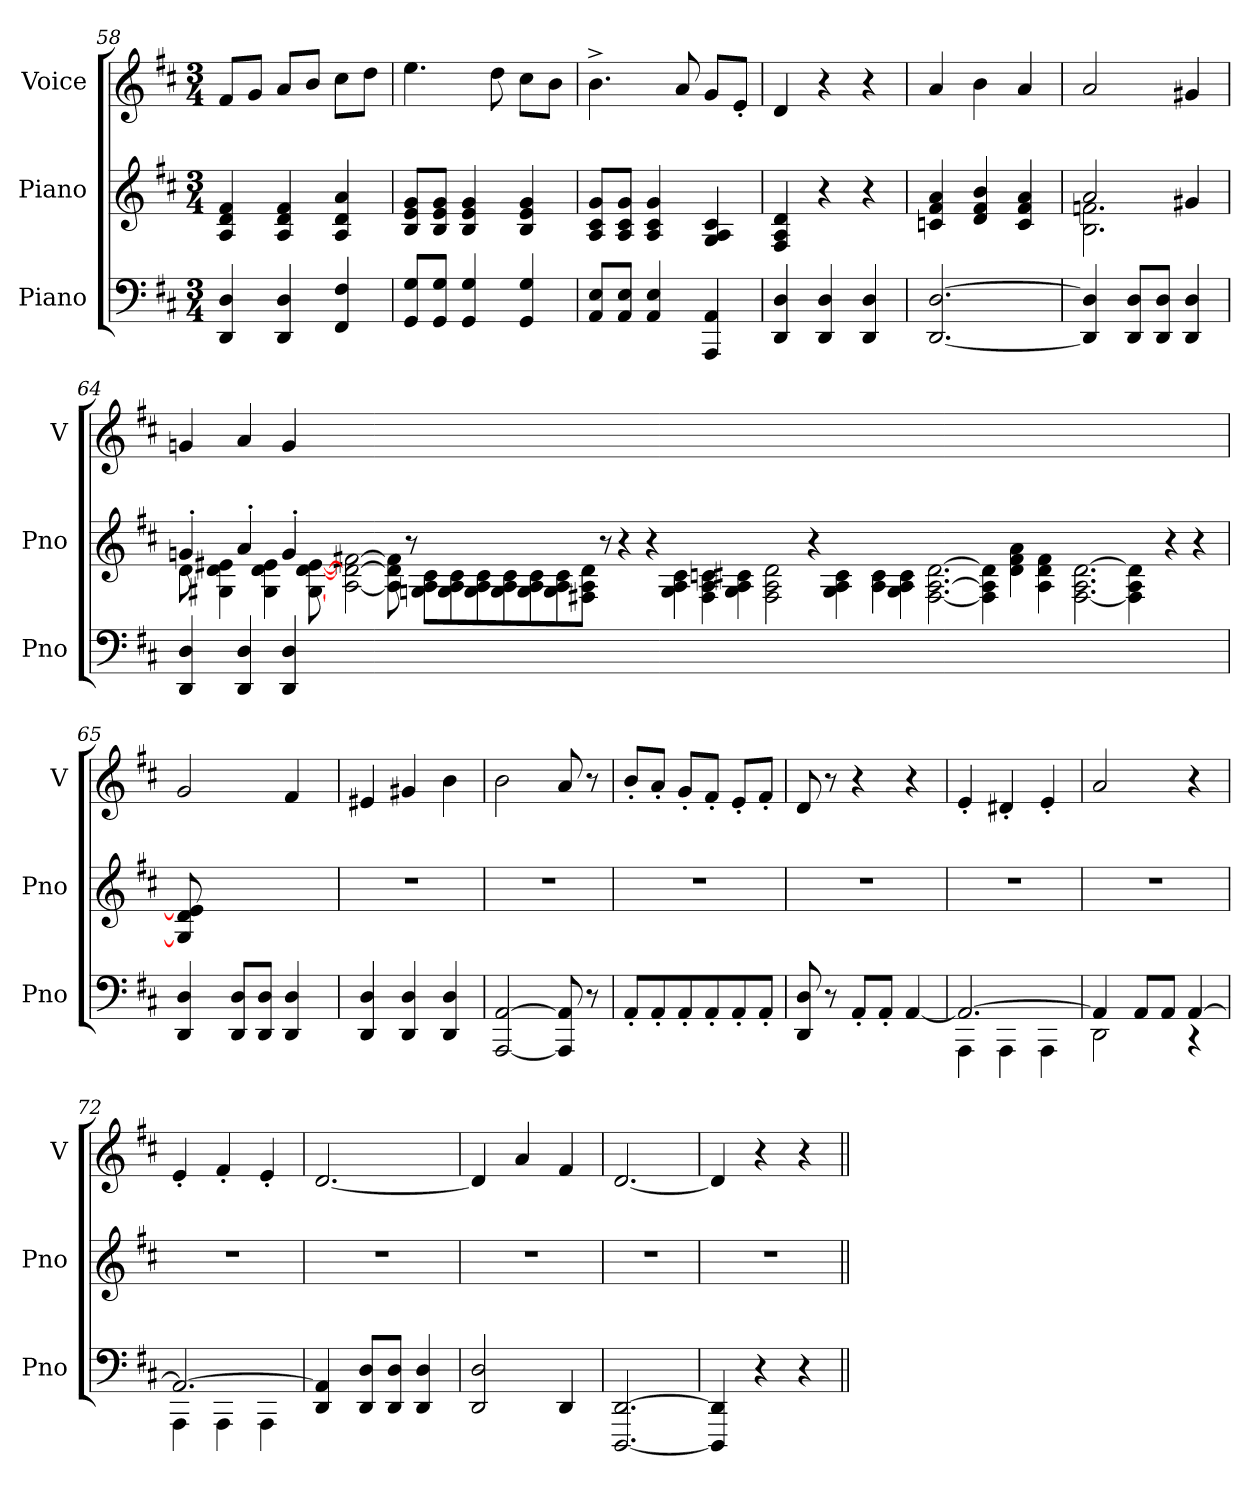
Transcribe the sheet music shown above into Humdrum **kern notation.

**kern	**kern	**kern
*part3	*part2	*part1
*staff3	*staff2	*staff1
*I"Piano	*I"Piano	*I"Voice
*I'Pno	*I'Pno	*I'V
*clefF4	*clefG2	*clefG2
*k[f#c#]	*k[f#c#]	*k[f#c#]
*M3/4	*M3/4	*M3/4
=58	=58	=58
4DD/ 4D/	4A/ 4d/ 4f#/	8f#/L
.	.	8g/J
4DD/ 4D/	4A/ 4d/ 4f#/	8a/L
.	.	8b/J
4FF#/ 4F#/	4A/ 4d/ 4a/	8cc#\L
.	.	8dd\J
!!LO:LB:g=z
=59	=59	=59
8GG/ 8G/L	8B/ 8e/ 8g/L	4.ee\
8GG/ 8G/J	8B/ 8e/ 8g/J	.
4GG/ 4G/	4B/ 4e/ 4g/	.
.	.	8dd\
4GG/ 4G/	4B/ 4e/ 4g/	8cc#\L
.	.	8b\J
=60	=60	=60
8AA/ 8E/L	8A/ 8c#/ 8g/L	4.b^\
8AA/ 8E/J	8A/ 8c#/ 8g/J	.
4AA/ 4E/	4A/ 4c#/ 4g/	.
.	.	8a/
4AAA/ 4AA/	4G/ 4A/ 4c#/	8g/L
.	.	8e'/J
=61	=61	=61
4DD/ 4D/	4F#/ 4A/ 4d/	4d/
4DD/ 4D/	4r	4r
4DD/ 4D/	4r	4r
=62	=62	=62
[2.DD/ [2.D/	4cn/ 4f#/ 4a/	4a/
.	4d/ 4f#/ 4b/	4b\
.	4c/ 4f#/ 4a/	4a/
=63	=63	=63
*	*^	*
4DD/] 4D/]	2a/	2.B\ 2.fn\	2a/
8DD/ 8D/L	.	.	.
8DD/ 8D/J	.	.	.
4DD/ 4D/	4g#X/	.	4g#X/
!!LO:LB:g=z
=64	=64	=64	=64
4DD/ 4D/	4gn'/	8d\	4gn/
.	.	4G#X\ 4d\ 4e#X\	.
4DD/ 4D/	4a'/	.	4a/
.	.	4G#\ 4d\ 4e#\	.
4DD/ 4D/	4g'/	.	4g/
.	.	[8G#\ [8d\ [8e#\	.
00ryy	00ryy	8ryy	00ryy
.	.	[2A\ 2d\_ [2f#X\	.
.	.	8A\] 8d\] 8f#\]	.
.	.	8r	.
.	.	8Gn\ 8A\ 8c#\L	.
.	.	8G\ 8A\ 8c#\	.
.	.	8G\ 8A\ 8c#\	.
.	.	8G\ 8A\ 8c#\	.
.	.	8G\ 8A\ 8c#\	.
.	.	8G\ 8A\ 8c#\	.
.	.	8F#X\ 8A\ 8d\J	.
.	.	8r	.
.	.	4r	.
.	.	4r	.
.	.	4G\ 4A\ 4c#\	.
.	.	4F#\ 4A\ 4cn\	.
.	.	4G\ 4A\ 4c#X\	.
.	.	2F#\ 2A\ 2d\	.
.	.	4r	.
.	.	4G\ 4A\ 4c#\	.
0ryy	0ryy	.	0ryy
.	.	4A\ 4c#\	.
.	.	4G\ 4A\ 4c#\	.
.	.	[2.F#\ [2.A\ [2.d\	.
.	.	4F#\] 4A\] 4d\]	.
.	.	4d\ 4f#\ 4a\	.
.	.	4A\ 4d\ 4f#\	.
1ryy	1ryy	.	1ryy
.	.	[2.F#\ 2.A\ [2.d\	.
.	.	4F#\] 4A\ 4d\]	.
2ryy	2ryy	.	2ryy
.	.	4r	.
.	.	4r	.
8ryy	8ryy	.	8ryy
*	*v	*v	*
!!LO:PB:g=z
=65	=65	=65
4DD/ 4D/	8G#/] 8d/ 8e#/]	2g/
.	2ryy	.
8DD/ 8D/L	.	.
8DD/ 8D/J	.	.
4DD/ 4D/	.	4f#/
.	8ryy	.
=66	=66	=66
4DD/ 4D/	2.r	4e#X/
4DD/ 4D/	.	4g#X/
4DD/ 4D/	.	4b\
=67	=67	=67
[2AAA/ [2AA/	2.r	2b\
8AAA/] 8AA/]	.	8a/
8r	.	8r
=68	=68	=68
8AA'/L	2.r	8b'/L
8AA'/	.	8a'/J
8AA'/	.	8g'/L
8AA'/	.	8f#'/J
8AA'/	.	8e'/L
8AA'/J	.	8f#'/J
=69	=69	=69
8DD/ 8D/	2.r	8d/
8r	.	8r
8AA'/L	.	4r
8AA'/J	.	.
[4AA/	.	4r
=70	=70	=70
*^	*	*
2.AA/_	4AAA\	2.r	4e'/
.	4AAA\	.	4d#X'/
.	4AAA\	.	4e'/
=71	=71	=71	=71
4AA/]	2DD\	2.r	2a/
8AA/L	.	.	.
8AA/J	.	.	.
[4AA/	4r	.	4r
=72	=72	=72	=72
2.AA/_	4AAA\	2.r	4e'/
.	4AAA\	.	4f#'/
.	4AAA\	.	4e'/
*v	*v	*	*
!!LO:LB:g=z
=73	=73	=73
4DD/ 4AA/]	2.r	[2.d/
8DD/ 8D/L	.	.
8DD/ 8D/J	.	.
4DD/ 4D/	.	.
=74	=74	=74
2DD/ 2D/	2.r	4d/]
.	.	4a/
4DD/	.	4f#/
=75	=75	=75
[2.DDD/ [2.DD/	2.r	[2.d/
=76	=76	=76
4DDD/] 4DD/]	2.r	4d/]
4r	.	4r
4r	.	4r
=||	=||	=||
*-	*-	*-
